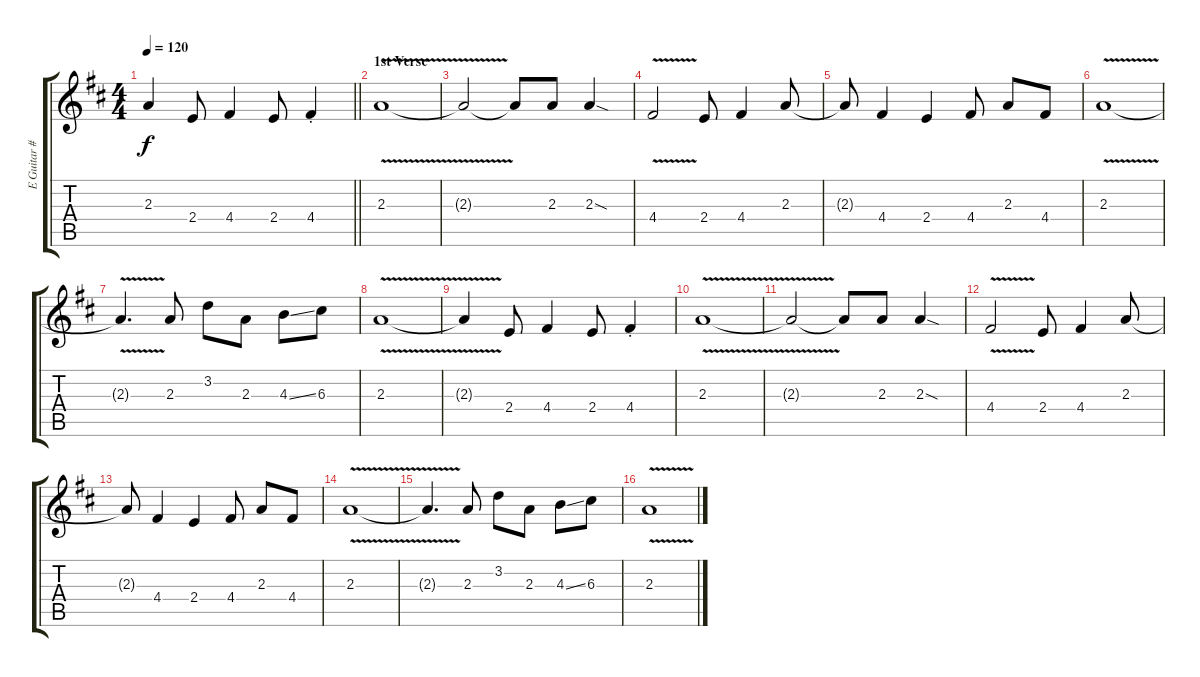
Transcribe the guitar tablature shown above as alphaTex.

\track ("E Guitar #2" "E Guitar #") {instrument electricguitarjazz}
\staff {score tabs}
\tuning (E4 B3 G3 D3 A2 E2) {hide}
\ts (4 4)
\tempo 120
\clef g2
\barLineRight lightlight
\ks d
2.3{t}.4{dy f} 2.4.8 4.4.4 2.4.8 4.4{st}.4 |
\section ("" "1st Verse")
2.3{v}.1 |
2.3{t}.2 2.3{t}.8 2.3.8 2.3{sod}.4 |
4.4{v}.2 2.4.8 4.4.4 2.3.8 |
2.3{t}.8 4.4.4 2.4.4 4.4.8 2.3.8 4.4.8 |
2.3{v}.1 |
2.3{t}.4{d} 2.3.8 3.2.8 2.3.8 4.3{ss}.8 6.3.8 |
2.3{v}.1 |
2.3{t}.4 2.4.8 4.4.4 2.4.8 4.4{st}.4 |
2.3{v}.1 |
2.3{t}.2 2.3{t}.8 2.3.8 2.3{sod}.4 |
4.4{v}.2 2.4.8 4.4.4 2.3.8 |
2.3{t}.8 4.4.4 2.4.4 4.4.8 2.3.8 4.4.8 |
2.3{v}.1 |
2.3{t}.4{d} 2.3.8 3.2.8 2.3.8 4.3{ss}.8 6.3.8 |
2.3{v}.1
